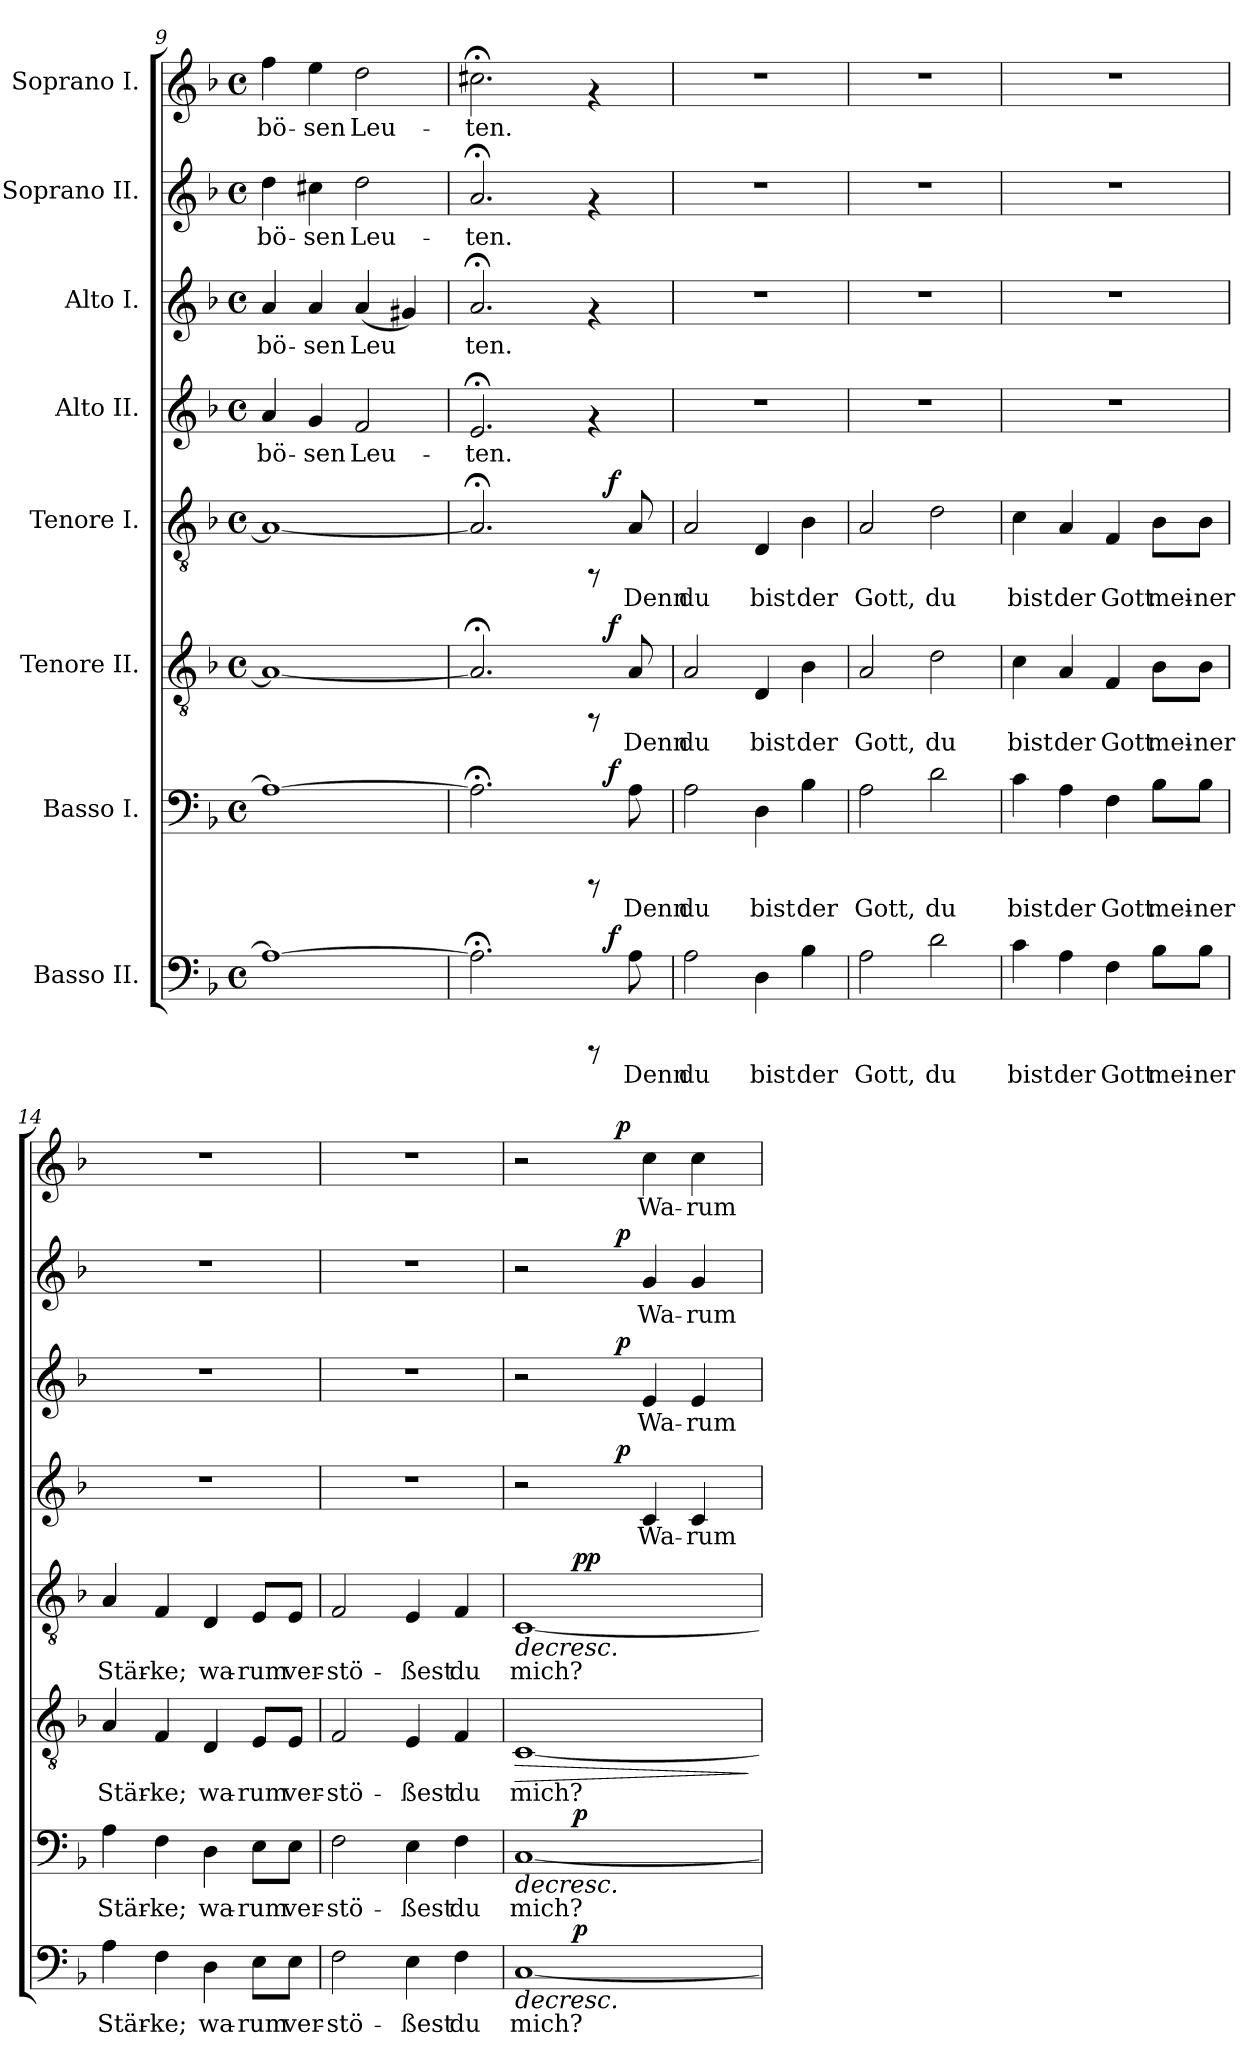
**kern	**text	**dynam	**kern	**text	**dynam	**kern	**text	**dynam	**kern	**text	**dynam	**kern	**text	**dynam	**kern	**text	**dynam	**kern	**text	**dynam	**kern	**text	**dynam
*part8	*part8	*part8	*part7	*part7	*part7	*part6	*part6	*part6	*part5	*part5	*part5	*part4	*part4	*part4	*part3	*part3	*part3	*part2	*part2	*part2	*part1	*part1	*part1
*staff8	*staff8	*staff8	*staff7	*staff7	*staff7	*staff6	*staff6	*staff6	*staff5	*staff5	*staff5	*staff4	*staff4	*staff4	*staff3	*staff3	*staff3	*staff2	*staff2	*staff2	*staff1	*staff1	*staff1
*I"Basso II.	*	*	*I"Basso I.	*	*	*I"Tenore II.	*	*	*I"Tenore I.	*	*	*I"Alto II.	*	*	*I"Alto I.	*	*	*I"Soprano II.	*	*	*I"Soprano I.	*	*
*clefF4	*	*	*clefF4	*	*	*clefGv2	*	*	*clefGv2	*	*	*clefG2	*	*	*clefG2	*	*	*clefG2	*	*	*clefG2	*	*
*k[b-]	*	*	*k[b-]	*	*	*k[b-]	*	*	*k[b-]	*	*	*k[b-]	*	*	*k[b-]	*	*	*k[b-]	*	*	*k[b-]	*	*
*F:	*	*	*F:	*	*	*F:	*	*	*F:	*	*	*F:	*	*	*F:	*	*	*F:	*	*	*F:	*	*
*M4/4	*	*	*M4/4	*	*	*M4/4	*	*	*M4/4	*	*	*M4/4	*	*	*M4/4	*	*	*M4/4	*	*	*M4/4	*	*
*met(c)	*	*	*met(c)	*	*	*met(c)	*	*	*met(c)	*	*	*met(c)	*	*	*met(c)	*	*	*met(c)	*	*	*met(c)	*	*
=9	=9	=9	=9	=9	=9	=9	=9	=9	=9	=9	=9	=9	=9	=9	=9	=9	=9	=9	=9	=9	=9	=9	=9
!	!LO:LY:b:cj	!	!	!LO:LY:b:cj	!	!	!LO:LY:b:cj	!	!	!LO:LY:b:cj	!	!	!LO:LY:b:cj	!	!	!LO:LY:b:cj	!	!	!LO:LY:b:cj	!	!	!LO:LY:b:cj	!
1A_>	.	.	1A_>	.	.	1A_<	.	.	1A_<	.	.	4a/	bö-	.	4a/	bö-	.	4dd\	bö-	.	4ff\	bö-	.
!	!	!	!	!	!	!	!	!	!	!	!	!	!LO:LY:b:cj	!	!	!LO:LY:b:cj	!	!	!LO:LY:b:cj	!	!	!LO:LY:b:cj	!
.	.	.	.	.	.	.	.	.	.	.	.	4g/	-sen	.	4a/	-sen	.	4cc#X\	-sen	.	4ee\	-sen	.
!	!	!	!	!	!	!	!	!	!	!	!	!	!LO:LY:b:cj	!	!	!LO:LY:b:cj	!	!	!LO:LY:b:cj	!	!	!LO:LY:b:cj	!
.	.	.	.	.	.	.	.	.	.	.	.	2f/	Leu-	.	(<4a/	Leu-	.	2dd\	Leu-	.	2dd\	Leu-	.
!	!	!	!	!	!	!	!	!	!	!	!	!	!	!	!	!LO:LY:b:cj	!	!	!	!	!	!	!
.	.	.	.	.	.	.	.	.	.	.	.	.	.	.	4g#X/)	--	.	.	.	.	.	.	.
=10!	=10!	=10!	=10!	=10!	=10!	=10!	=10!	=10!	=10!	=10!	=10!	=10!	=10!	=10!	=10!	=10!	=10!	=10!	=10!	=10!	=10!	=10!	=10!
!	!LO:LY:b:cj	!	!	!LO:LY:b:cj	!	!	!LO:LY:b:cj	!	!	!LO:LY:b:cj	!	!	!LO:LY:b:cj	!	!	!LO:LY:b:cj	!	!	!LO:LY:b:cj	!	!	!LO:LY:b:cj	!
*^	*	*	*^	*	*	*^	*	*	*^	*	*	*	*	*	*	*	*	*	*	*	*	*	*
2.A;<\]	2ryy	.	.	2.A;<\]	2ryy	.	.	2.A;</]	2ryy	.	.	2.A;</]	2ryy	.	.	2.e;</	-ten.	.	2.a;</	-ten.	.	2.a;</	-ten.	.	2.cc#X;<\	-ten.	.
.	4ryy	.	.	.	4ryy	.	.	.	4ryy	.	.	.	4ryy	.	.	.	.	.	.	.	.	.	.	.	.	.	.
8rCCC	16ryy	.	.	8rCCC	16ryy	.	.	8rFF	16ryy	.	.	8rFF	16ryy	.	.	4rf	.	.	4rf	.	.	4rf	.	.	4rf	.	.
!	!	!	!LO:DY:a	!	!	!	!LO:DY:a	!	!	!	!LO:DY:a	!	!	!	!LO:DY:a	!	!	!	!	!	!	!	!	!	!	!	!
.	8.ryy	.	f	.	8.ryy	.	f	.	8.ryy	.	f	.	8.ryy	.	f	.	.	.	.	.	.	.	.	.	.	.	.
!	!	!LO:LY:b:cj	!	!	!	!LO:LY:b:cj	!	!	!	!LO:LY:b:cj	!	!	!	!LO:LY:b:cj	!	!	!	!	!	!	!	!	!	!	!	!	!
8A\	.	Denn	.	8A\	.	Denn	.	8A/	.	Denn	.	8A/	.	Denn	.	.	.	.	.	.	.	.	.	.	.	.	.
=11!	=11!	=11!	=11!	=11!	=11!	=11!	=11!	=11!	=11!	=11!	=11!	=11!	=11!	=11!	=11!	=11!	=11!	=11!	=11!	=11!	=11!	=11!	=11!	=11!	=11!	=11!	=11!
!	!	!LO:LY:b:cj	!	!	!	!LO:LY:b:cj	!	!	!	!LO:LY:b:cj	!	!	!	!LO:LY:b:cj	!	!	!	!	!	!	!	!	!	!	!	!	!
*v	*v	*	*	*	*	*	*	*v	*v	*	*	*v	*v	*	*	*	*	*	*	*	*	*	*	*	*	*	*
*	*	*	*v	*v	*	*	*	*	*	*	*	*	*	*	*	*	*	*	*	*	*	*	*	*
2A\	du	.	2A\	du	.	2A/	du	.	2A/	du	.	1r	.	.	1r	.	.	1r	.	.	1r	.	.
!	!LO:LY:b:cj	!	!	!LO:LY:b:cj	!	!	!LO:LY:b:cj	!	!	!LO:LY:b:cj	!	!	!	!	!	!	!	!	!	!	!	!	!
4D\	bist	.	4D\	bist	.	4D/	bist	.	4D/	bist	.	.	.	.	.	.	.	.	.	.	.	.	.
!	!LO:LY:b:cj	!	!	!LO:LY:b:cj	!	!	!LO:LY:b:cj	!	!	!LO:LY:b:cj	!	!	!	!	!	!	!	!	!	!	!	!	!
4B-\	der	.	4B-\	der	.	4B-\	der	.	4B-\	der	.	.	.	.	.	.	.	.	.	.	.	.	.
=12!	=12!	=12!	=12!	=12!	=12!	=12!	=12!	=12!	=12!	=12!	=12!	=12!	=12!	=12!	=12!	=12!	=12!	=12!	=12!	=12!	=12!	=12!	=12!
!	!LO:LY:b:cj	!	!	!LO:LY:b:cj	!	!	!LO:LY:b:cj	!	!	!LO:LY:b:cj	!	!	!	!	!	!	!	!	!	!	!	!	!
2A\	Gott,	.	2A\	Gott,	.	2A/	Gott,	.	2A/	Gott,	.	1r	.	.	1r	.	.	1r	.	.	1r	.	.
!	!LO:LY:b:cj	!	!	!LO:LY:b:cj	!	!	!LO:LY:b:cj	!	!	!LO:LY:b:cj	!	!	!	!	!	!	!	!	!	!	!	!	!
2d\	du	.	2d\	du	.	2d\	du	.	2d\	du	.	.	.	.	.	.	.	.	.	.	.	.	.
=13!	=13!	=13!	=13!	=13!	=13!	=13!	=13!	=13!	=13!	=13!	=13!	=13!	=13!	=13!	=13!	=13!	=13!	=13!	=13!	=13!	=13!	=13!	=13!
!	!LO:LY:b:cj	!	!	!LO:LY:b:cj	!	!	!LO:LY:b:cj	!	!	!LO:LY:b:cj	!	!	!	!	!	!	!	!	!	!	!	!	!
4c\	bist	.	4c\	bist	.	4c\	bist	.	4c\	bist	.	1r	.	.	1r	.	.	1r	.	.	1r	.	.
!	!LO:LY:b:cj	!	!	!LO:LY:b:cj	!	!	!LO:LY:b:cj	!	!	!LO:LY:b:cj	!	!	!	!	!	!	!	!	!	!	!	!	!
4A\	der	.	4A\	der	.	4A/	der	.	4A/	der	.	.	.	.	.	.	.	.	.	.	.	.	.
!	!LO:LY:b:cj	!	!	!LO:LY:b:cj	!	!	!LO:LY:b:cj	!	!	!LO:LY:b:cj	!	!	!	!	!	!	!	!	!	!	!	!	!
4F\	Gott	.	4F\	Gott	.	4F/	Gott	.	4F/	Gott	.	.	.	.	.	.	.	.	.	.	.	.	.
!	!LO:LY:b:cj	!	!	!LO:LY:b:cj	!	!	!LO:LY:b:cj	!	!	!LO:LY:b:cj	!	!	!	!	!	!	!	!	!	!	!	!	!
8B-\L	mei-	.	8B-\L	mei-	.	8B-\L	mei-	.	8B-\L	mei-	.	.	.	.	.	.	.	.	.	.	.	.	.
!	!LO:LY:b:cj	!	!	!LO:LY:b:cj	!	!	!LO:LY:b:cj	!	!	!LO:LY:b:cj	!	!	!	!	!	!	!	!	!	!	!	!	!
8B-\J	-ner	.	8B-\J	-ner	.	8B-\J	-ner	.	8B-\J	-ner	.	.	.	.	.	.	.	.	.	.	.	.	.
!!LO:PB:g=z
=14!	=14!	=14!	=14!	=14!	=14!	=14!	=14!	=14!	=14!	=14!	=14!	=14!	=14!	=14!	=14!	=14!	=14!	=14!	=14!	=14!	=14!	=14!	=14!
!	!LO:LY:b:cj	!	!	!LO:LY:b:cj	!	!	!LO:LY:b:cj	!	!	!LO:LY:b:cj	!	!	!	!	!	!	!	!	!	!	!	!	!
4A\	Stär-	.	4A\	Stär-	.	4A/	Stär-	.	4A/	Stär-	.	1r	.	.	1r	.	.	1r	.	.	1r	.	.
!	!LO:LY:b:cj	!	!	!LO:LY:b:cj	!	!	!LO:LY:b:cj	!	!	!LO:LY:b:cj	!	!	!	!	!	!	!	!	!	!	!	!	!
4F\	-ke;	.	4F\	-ke;	.	4F/	-ke;	.	4F/	-ke;	.	.	.	.	.	.	.	.	.	.	.	.	.
!	!LO:LY:b:cj	!	!	!LO:LY:b:cj	!	!	!LO:LY:b:cj	!	!	!LO:LY:b:cj	!	!	!	!	!	!	!	!	!	!	!	!	!
4D\	wa-	.	4D\	wa-	.	4D/	wa-	.	4D/	wa-	.	.	.	.	.	.	.	.	.	.	.	.	.
!	!LO:LY:b:cj	!	!	!LO:LY:b:cj	!	!	!LO:LY:b:cj	!	!	!LO:LY:b:cj	!	!	!	!	!	!	!	!	!	!	!	!	!
8E\L	-rum	.	8E\L	-rum	.	8E/L	-rum	.	8E/L	-rum	.	.	.	.	.	.	.	.	.	.	.	.	.
!	!LO:LY:b:cj	!	!	!LO:LY:b:cj	!	!	!LO:LY:b:cj	!	!	!LO:LY:b:cj	!	!	!	!	!	!	!	!	!	!	!	!	!
8E\J	ver-	.	8E\J	ver-	.	8E/J	ver-	.	8E/J	ver-	.	.	.	.	.	.	.	.	.	.	.	.	.
=15!	=15!	=15!	=15!	=15!	=15!	=15!	=15!	=15!	=15!	=15!	=15!	=15!	=15!	=15!	=15!	=15!	=15!	=15!	=15!	=15!	=15!	=15!	=15!
!	!LO:LY:b:cj	!	!	!LO:LY:b:cj	!	!	!LO:LY:b:cj	!	!	!LO:LY:b:cj	!	!	!	!	!	!	!	!	!	!	!	!	!
2F\	-stö-	.	2F\	-stö-	.	2F/	-stö-	.	2F/	-stö-	.	1r	.	.	1r	.	.	1r	.	.	1r	.	.
!	!LO:LY:b:cj	!	!	!LO:LY:b:cj	!	!	!LO:LY:b:cj	!	!	!LO:LY:b:cj	!	!	!	!	!	!	!	!	!	!	!	!	!
4E\	-ßest	.	4E\	-ßest	.	4E/	-ßest	.	4E/	-ßest	.	.	.	.	.	.	.	.	.	.	.	.	.
!	!LO:LY:b:cj	!	!	!LO:LY:b:cj	!	!	!LO:LY:b:cj	!	!	!LO:LY:b:cj	!	!	!	!	!	!	!	!	!	!	!	!	!
4F\	du	.	4F\	du	.	4F/	du	.	4F/	du	.	.	.	.	.	.	.	.	.	.	.	.	.
=16!	=16!	=16!	=16!	=16!	=16!	=16!	=16!	=16!	=16!	=16!	=16!	=16!	=16!	=16!	=16!	=16!	=16!	=16!	=16!	=16!	=16!	=16!	=16!
!	!LO:LY:b:cj	!LO:HP:b	!	!LO:LY:b:cj	!LO:HP:b	!	!LO:LY:b:cj	!LO:HP:b	!	!LO:LY:b:cj	!LO:HP:b	!	!	!	!	!	!	!	!	!	!	!	!
*^	*	*	*^	*	*	*	*	*	*^	*	*	*^	*	*	*^	*	*	*^	*	*	*^	*	*
[<1C	4ryy	mich?	>	[<1C	4ryy	mich?	>	[<1C	mich?	>	[<1C	4ryy	mich?	>	2r	4ryy	.	.	2r	4ryy	.	.	2r	4ryy	.	.	2r	4ryy	.	.
.	64ryy	.	.	.	64ryy	.	.	.	.	.	.	64ryy	.	.	.	8ryy	.	.	.	8ryy	.	.	.	8ryy	.	.	.	8ryy	.	.
!	!	!	!LO:DY:a	!	!	!	!LO:DY:a	!	!	!	!	!	!	!LO:DY:a	!	!	!	!	!	!	!	!	!	!	!	!	!	!	!	!
!	!	!	!	!	!	!	!	!	!	!	!	!	!	!LO:DY:n=1:b	!	!	!	!	!	!	!	!	!	!	!	!	!	!	!	!
.	2ryy	.	p	.	2ryy	.	p	.	.	.	.	2ryy	.	p p	.	.	.	.	.	.	.	.	.	.	.	.	.	.	.	.
.	.	.	.	.	.	.	.	.	.	.	.	.	.	.	.	32ryy	.	.	.	32ryy	.	.	.	32ryy	.	.	.	32ryy	.	.
!	!	!	!	!	!	!	!	!	!	!	!	!	!	!	!	!	!	!LO:DY:a	!	!	!	!LO:DY:a	!	!	!	!LO:DY:a	!	!	!	!LO:DY:a
.	.	.	.	.	.	.	.	.	.	.	.	.	.	.	.	2ryy	.	p	.	2ryy	.	p	.	2ryy	.	p	.	2ryy	.	p
!	!	!	!	!	!	!	!	!	!	!	!	!	!	!	!	!	!LO:LY:b:cj	!	!	!	!LO:LY:b:cj	!	!	!	!LO:LY:b:cj	!	!	!	!LO:LY:b:cj	!
.	.	.	.	.	.	.	.	.	.	.	.	.	.	.	4c/	.	Wa-	.	4e/	.	Wa-	.	4g/	.	Wa-	.	4cc\	.	Wa-	.
!	!	!	!	!	!	!	!	!	!	!	!	!	!	!	!	!	!LO:LY:b:cj	!	!	!	!LO:LY:b:cj	!	!	!	!LO:LY:b:cj	!	!	!	!LO:LY:b:cj	!
.	.	.	.	.	.	.	.	.	.	.	.	.	.	.	4c/	.	-rum	.	4e/	.	-rum	.	4g/	.	-rum	.	4cc\	.	-rum	.
.	8...ryy	.	.	.	8...ryy	.	.	.	.	.	.	8...ryy	.	.	.	.	.	.	.	.	.	.	.	.	.	.	.	.	.	.
.	.	.	.	.	.	.	.	.	.	.	.	.	.	.	.	16.ryy	.	.	.	16.ryy	.	.	.	16.ryy	.	.	.	16.ryy	.	.
.	.	.	]	.	.	.	]	.	.	]	.	.	.	]	.	.	.	.	.	.	.	.	.	.	.	.	.	.	.	.
*v	*v	*	*	*	*	*	*	*	*	*	*v	*v	*	*	*v	*v	*	*	*v	*v	*	*	*v	*v	*	*	*v	*v	*	*
*	*	*	*v	*v	*	*	*	*	*	*	*	*	*	*	*	*	*	*	*	*	*	*	*	*
=!	=!	=!	=!	=!	=!	=!	=!	=!	=!	=!	=!	=!	=!	=!	=!	=!	=!	=!	=!	=!	=!	=!	=!
*-	*-	*-	*-	*-	*-	*-	*-	*-	*-	*-	*-	*-	*-	*-	*-	*-	*-	*-	*-	*-	*-	*-	*-
